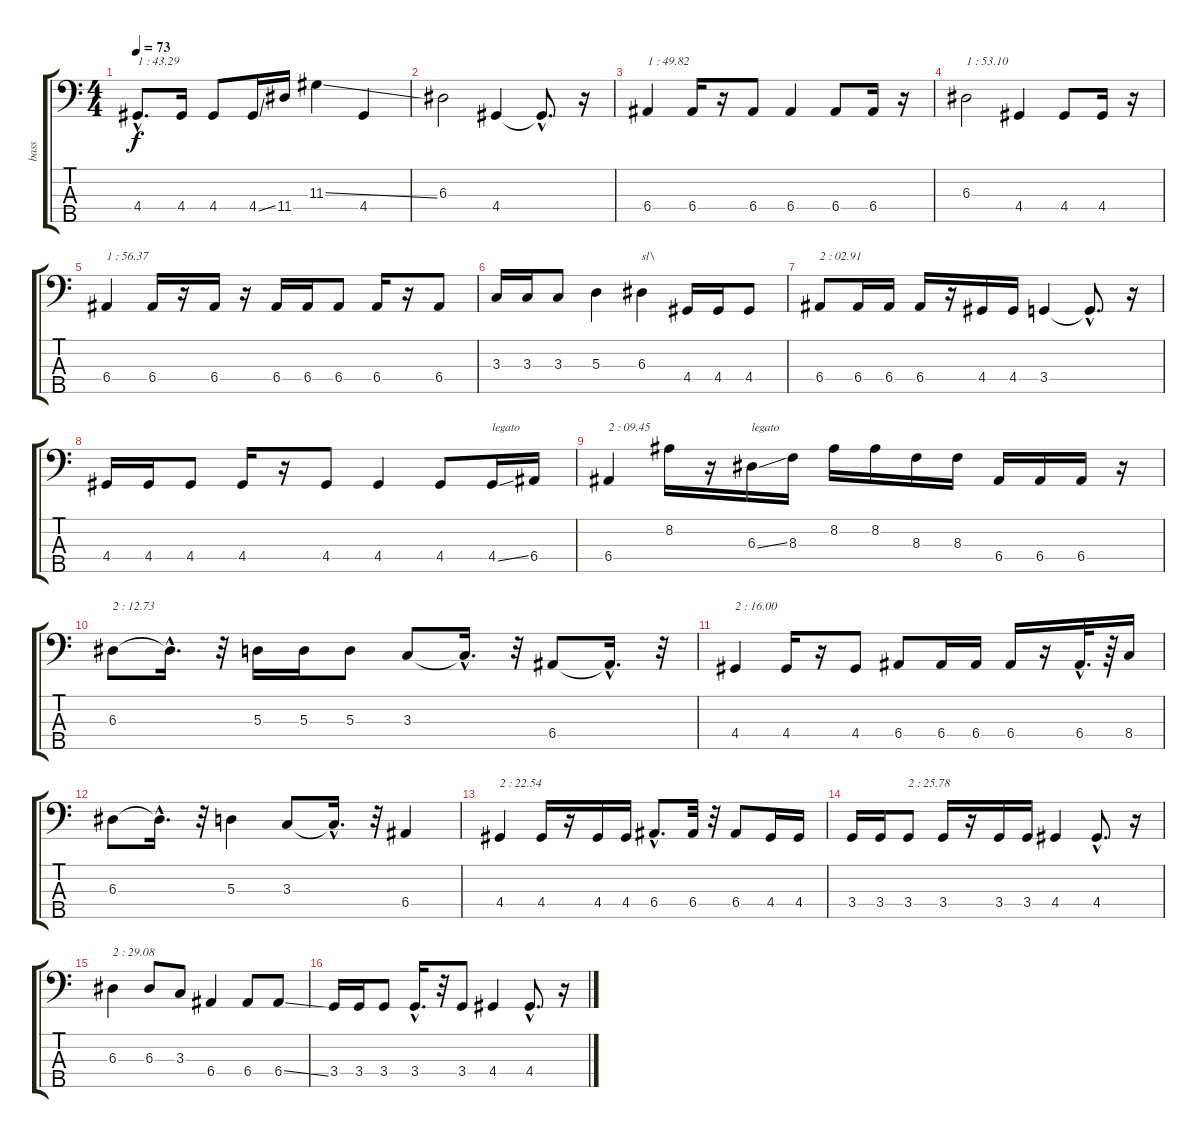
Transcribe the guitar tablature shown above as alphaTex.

\track ("bass" "bass") {instrument electricbassfinger}
\staff {score tabs}
\tuning (G2 D2 A1 E1 B0) {hide}
\ts (4 4)
\tempo 73
\clef f4
\ks c
4.4{hac}.8{d txt "1 : 43.29" dy f} 4.4.16 4.4.8 4.4{ss}.16 11.4.16 11.3{ss}.4 4.4.4 |
6.3.2 4.4.4 4.4{hac t}.8{d} r.16 |
6.4.4{txt "1 : 49.82"} 6.4.16 r.16 6.4.8 6.4.4 6.4.8 6.4.16 r.16 |
6.3.2{txt "1 : 53.10"} 4.4.4 4.4.8 4.4.16 r.16 |
6.4.4{txt "1 : 56.37"} 6.4.16 r.16 6.4.16 r.16 6.4.16 6.4.16 6.4.8 6.4.16 r.16 6.4.8 |
3.3.16 3.3.16 3.3.8 5.3.4 6.3.4{txt "sl\\"} 4.4.16 4.4.16 4.4.8 |
6.4.8{txt "2 : 02.91"} 6.4.16 6.4.16 6.4.16 r.16 4.4.16 4.4.16 3.4.4 3.4{hac t}.8{d} r.16 |
4.4.16 4.4.16 4.4.8 4.4.16 r.16 4.4.8 4.4.4 4.4.8 4.4{ss}.16{txt "legato"} 6.4.16 |
6.4.4{txt "2 : 09.45"} 8.2.16 r.16 6.3{ss}.16{txt "legato"} 8.3.16 8.2.16 8.2.16 8.3.16 8.3.16 6.4.16 6.4.16 6.4.16 r.16 |
6.3.8{txt "2 : 12.73"} 6.3{hac t}.16{d} r.32 5.3.16 5.3.16 5.3.8 3.3.8 3.3{hac t}.16{d} r.32 6.4.8 6.4{hac t}.16{d} r.32 |
4.4.4{txt "2 : 16.00"} 4.4.16 r.16 4.4.8 6.4.8 6.4.16 6.4.16 6.4.16 r.16 6.4{hac}.32{d} r.64 8.4.16 |
6.3.8 6.3{hac t}.16{d} r.32 5.3.4 3.3.8 3.3{hac t}.16{d} r.32 6.4.4 |
4.4.4{txt "2 : 22.54"} 4.4.16 r.16 4.4.16 4.4.16 6.4{hac}.8{d} 6.4.32 r.32 6.4.8 4.4.16 4.4.16 |
3.4.16 3.4.16 3.4.8{txt "2 : 25.78"} 3.4.16 r.16 3.4.16 3.4.16 4.4.4 4.4{hac}.8{d} r.16 |
6.3.4{txt "2 : 29.08"} 6.3.8 3.3.8 6.4.4 6.4.8 6.4{ss}.8 |
3.4.16 3.4.16 3.4.8 3.4{hac}.16{d} r.32 3.4.8 4.4.4 4.4{hac}.8{d} r.16
